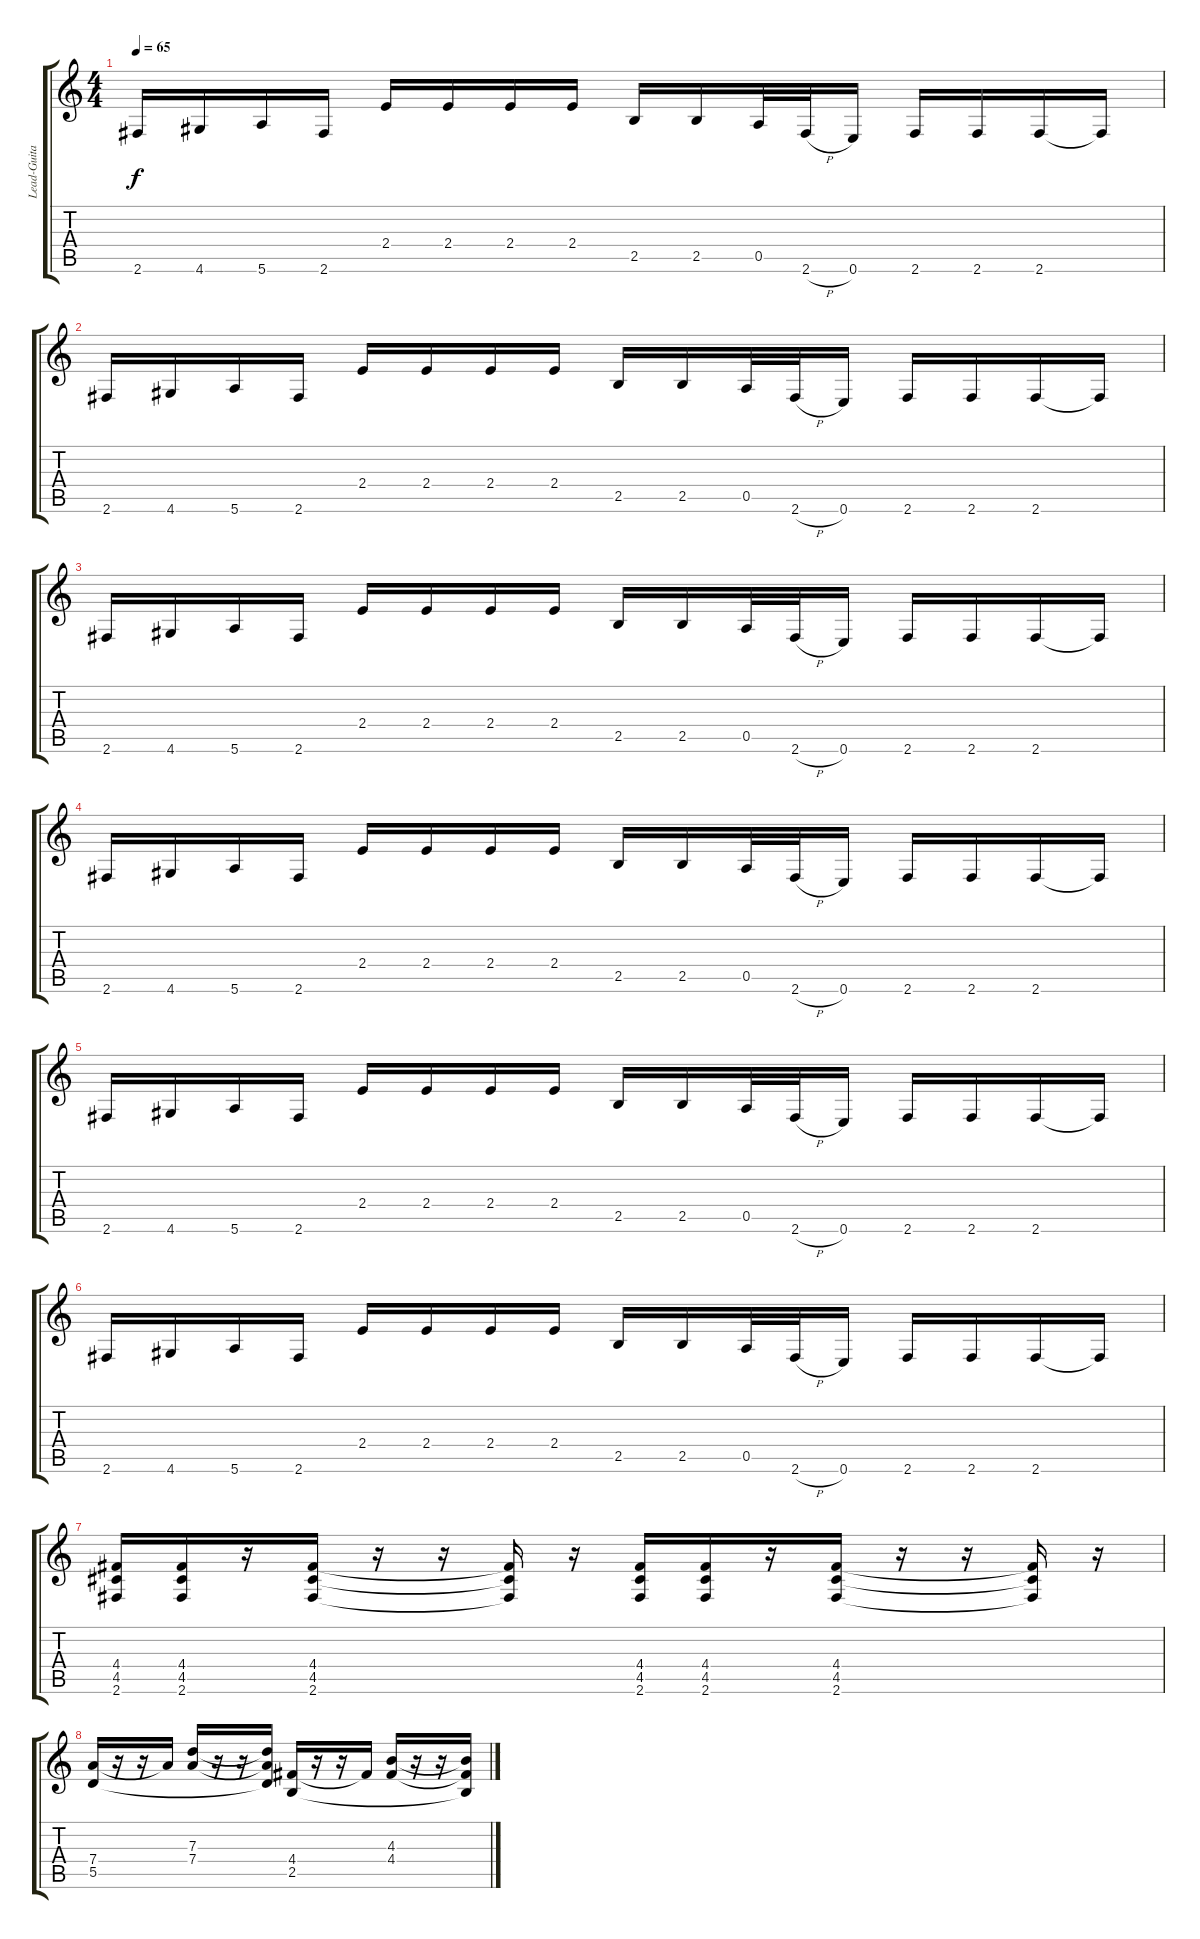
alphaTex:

\track ("Lead-Guitar" "Lead-Guita") {instrument distortionguitar}
\staff {score tabs}
\tuning (E4 B3 G3 D3 A2 E2) {hide}
\ts (4 4)
\tempo 65
\clef g2
\ks c
2.6.16{dy f instrument distortionguitar} 4.6.16 5.6.16 2.6.16 2.4.16 2.4.16 2.4.16 2.4.16 2.5.16 2.5.16 0.5.32 2.6{h}.32 0.6.16 2.6.16 2.6.16 2.6.16 2.6{t}.16 |
2.6.16 4.6.16 5.6.16 2.6.16 2.4.16 2.4.16 2.4.16 2.4.16 2.5.16 2.5.16 0.5.32 2.6{h}.32 0.6.16 2.6.16 2.6.16 2.6.16 2.6{t}.16 |
2.6.16 4.6.16 5.6.16 2.6.16 2.4.16 2.4.16 2.4.16 2.4.16 2.5.16 2.5.16 0.5.32 2.6{h}.32 0.6.16 2.6.16 2.6.16 2.6.16 2.6{t}.16 |
2.6.16 4.6.16 5.6.16 2.6.16 2.4.16 2.4.16 2.4.16 2.4.16 2.5.16 2.5.16 0.5.32 2.6{h}.32 0.6.16 2.6.16 2.6.16 2.6.16 2.6{t}.16 |
2.6.16 4.6.16 5.6.16 2.6.16 2.4.16 2.4.16 2.4.16 2.4.16 2.5.16 2.5.16 0.5.32 2.6{h}.32 0.6.16 2.6.16 2.6.16 2.6.16 2.6{t}.16 |
2.6.16 4.6.16 5.6.16 2.6.16 2.4.16 2.4.16 2.4.16 2.4.16 2.5.16 2.5.16 0.5.32 2.6{h}.32 0.6.16 2.6.16 2.6.16 2.6.16 2.6{t}.16 |
(4.4 4.5 2.6).16 (4.4 4.5 2.6).16 r.16 (4.4 4.5 2.6).16 r.16 r.16 (4.4{t} 4.5{t} 2.6{t}).16 r.16 (4.4 4.5 2.6).16 (4.4 4.5 2.6).16 r.16 (4.4 4.5 2.6).16 r.16 r.16 (4.4{t} 4.5{t} 2.6{t}).16 r.16 |
(7.4 5.5).16 r.16 r.16 7.4{t}.16 (7.3 7.4).16 r.16 r.16 (7.3{t} 7.4{t} 5.5{t}).16 (4.4 2.5).16 r.16 r.16 4.4{t}.16 (4.3 4.4).16 r.16 r.16 (4.3{t} 4.4{t} 2.5{t}).16
